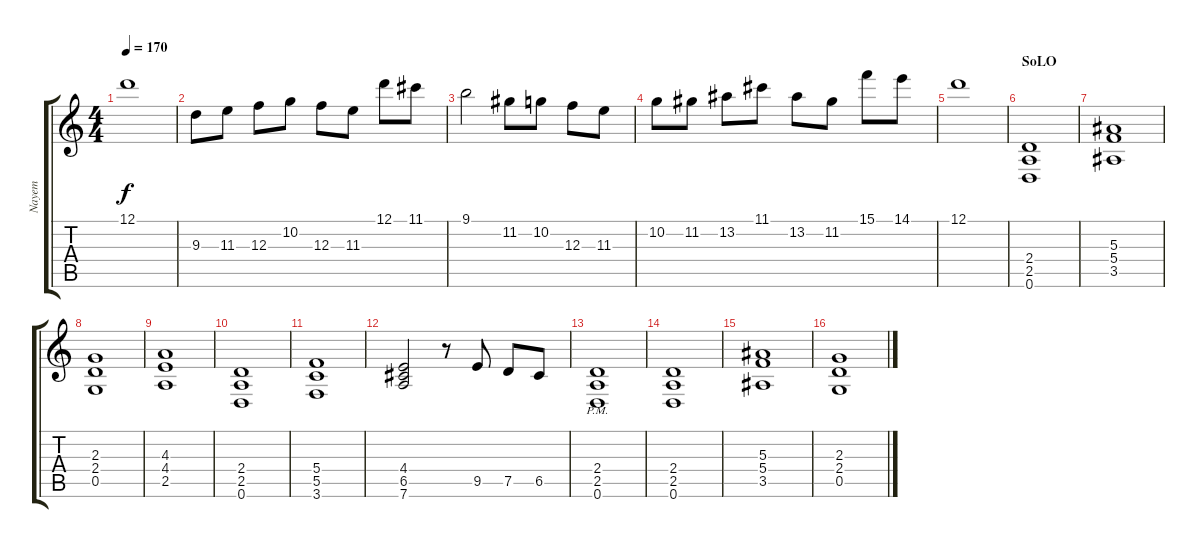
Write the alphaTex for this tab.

\track ("Nayem" "Nayem") {instrument distortionguitar}
\staff {score tabs}
\tuning (D4 A3 F3 C3 G2 D2) {hide}
\ts (4 4)
\tempo 170
\clef g2
\ks c
12.1.1{dy f} |
9.3.8 11.3.8 12.3.8 10.2.8 12.3.8 11.3.8 12.1.8 11.1.8 |
9.1.2 11.2.8 10.2.8 12.3.8 11.3.8 |
10.2.8 11.2.8 13.2.8 11.1.8 13.2.8 11.2.8 15.1.8 14.1.8 |
12.1.1 |
\section ("" "SoLO")
(2.4 2.5 0.6).1 |
(5.3 5.4 3.5).1 |
(2.3 2.4 0.5).1 |
(4.3 4.4 2.5).1 |
(2.4 2.5 0.6).1 |
(5.4 5.5 3.6).1 |
(4.4 6.5 7.6).2 r.8 9.5.8 7.5.8 6.5.8 |
(2.4{pm} 2.5{pm} 0.6{pm}).1 |
(2.4 2.5 0.6).1 |
(5.3 5.4 3.5).1 |
(2.3 2.4 0.5).1
